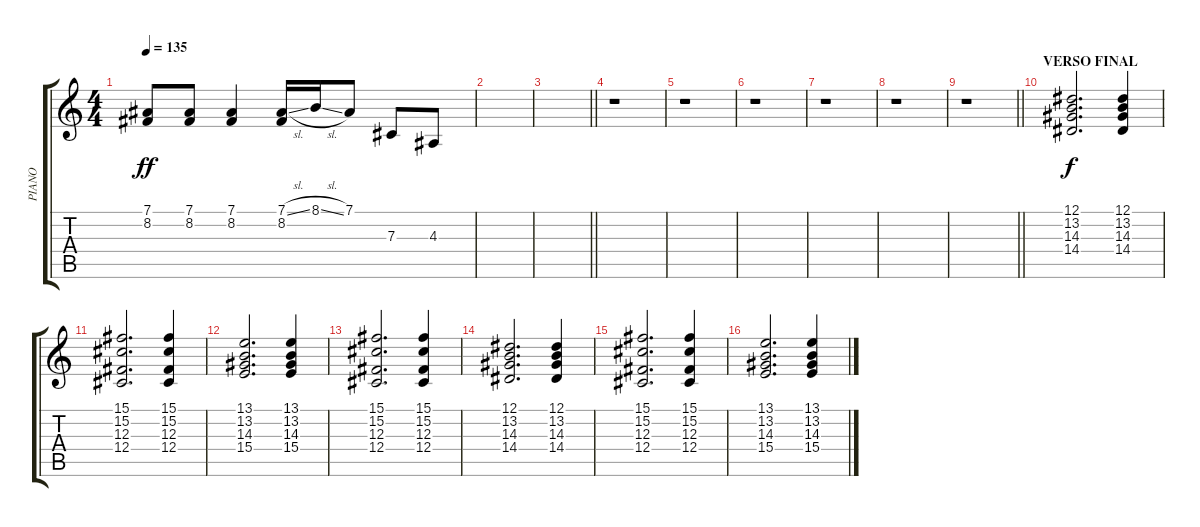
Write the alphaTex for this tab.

\track ("PIANO" "PIANO") {instrument brightacousticpiano}
\staff {score tabs}
\tuning (Eb4 Bb3 Gb3 Db3 Ab2 Eb2) {hide}
\ts (4 4)
\tempo 135
\clef g2
\ks c
(7.1 8.2).8{dy ff} (7.1 8.2).8 (7.1 8.2).4 (7.1{sl} 8.2).16 8.1{sl}.16 7.1.8 7.3.8 4.3.8 |
|
\barLineRight lightlight
|
r.1 |
r.1 |
r.1 |
r.1 |
r.1 |
\barLineRight lightlight
r.1 |
\section ("" "VERSO FINAL")
(12.1 13.2 14.3 14.4).2{d dy f} (12.1 13.2 14.3 14.4).4 |
(15.1 15.2 12.3 12.4).2{d} (15.1 15.2 12.3 12.4).4 |
(13.1 13.2 14.3 15.4).2{d} (13.1 13.2 14.3 15.4).4 |
(15.1 15.2 12.3 12.4).2{d} (15.1 15.2 12.3 12.4).4 |
(12.1 13.2 14.3 14.4).2{d} (12.1 13.2 14.3 14.4).4 |
(15.1 15.2 12.3 12.4).2{d} (15.1 15.2 12.3 12.4).4 |
(13.1 13.2 14.3 15.4).2{d} (13.1 13.2 14.3 15.4).4
